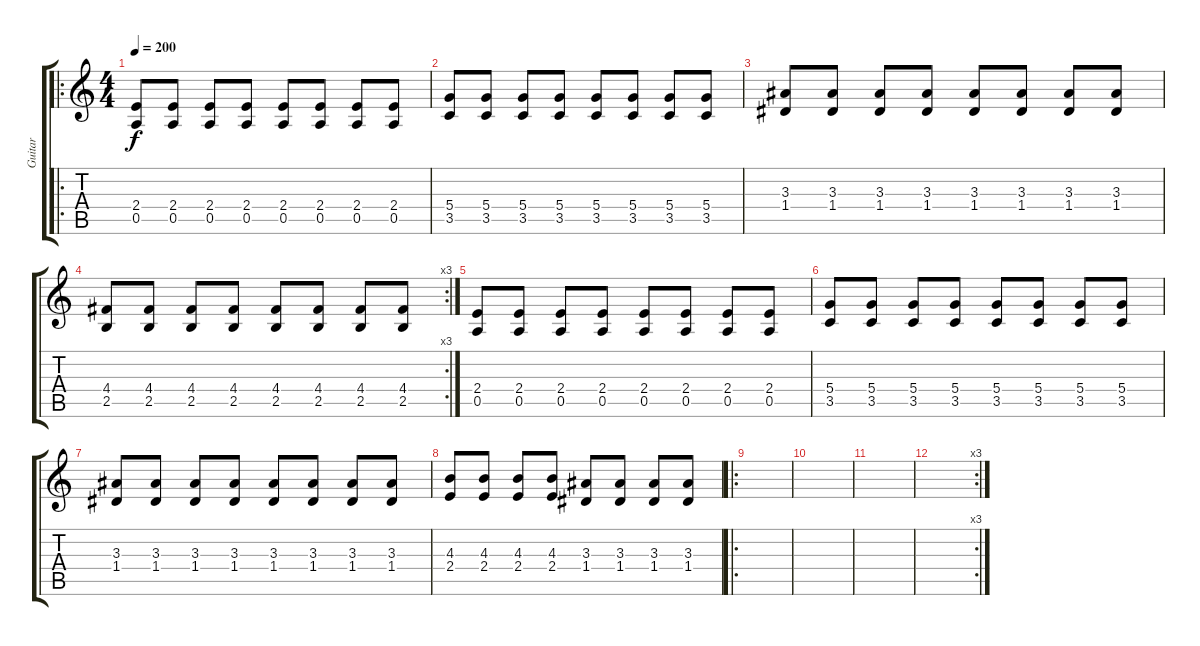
\track ("Guitar" "Guitar") {instrument overdrivenguitar}
\staff {score tabs}
\tuning (E4 B3 G3 D3 A2 D2) {hide}
\ro
\ts (4 4)
\tempo 200
\clef g2
\ks c
(2.4 0.5).8{dy f} (2.4 0.5).8 (2.4 0.5).8 (2.4 0.5).8 (2.4 0.5).8 (2.4 0.5).8 (2.4 0.5).8 (2.4 0.5).8 |
(5.4 3.5).8 (5.4 3.5).8 (5.4 3.5).8 (5.4 3.5).8 (5.4 3.5).8 (5.4 3.5).8 (5.4 3.5).8 (5.4 3.5).8 |
(3.3 1.4).8 (3.3 1.4).8 (3.3 1.4).8 (3.3 1.4).8 (3.3 1.4).8 (3.3 1.4).8 (3.3 1.4).8 (3.3 1.4).8 |
\rc 3
(4.4 2.5).8 (4.4 2.5).8 (4.4 2.5).8 (4.4 2.5).8 (4.4 2.5).8 (4.4 2.5).8 (4.4 2.5).8 (4.4 2.5).8 |
(2.4 0.5).8 (2.4 0.5).8 (2.4 0.5).8 (2.4 0.5).8 (2.4 0.5).8 (2.4 0.5).8 (2.4 0.5).8 (2.4 0.5).8 |
(5.4 3.5).8 (5.4 3.5).8 (5.4 3.5).8 (5.4 3.5).8 (5.4 3.5).8 (5.4 3.5).8 (5.4 3.5).8 (5.4 3.5).8 |
(3.3 1.4).8 (3.3 1.4).8 (3.3 1.4).8 (3.3 1.4).8 (3.3 1.4).8 (3.3 1.4).8 (3.3 1.4).8 (3.3 1.4).8 |
(4.3 2.4).8 (4.3 2.4).8 (4.3 2.4).8 (4.3 2.4).8 (3.3 1.4).8 (3.3 1.4).8 (3.3 1.4).8 (3.3 1.4).8 |
\ro
|
|
|
\rc 3
